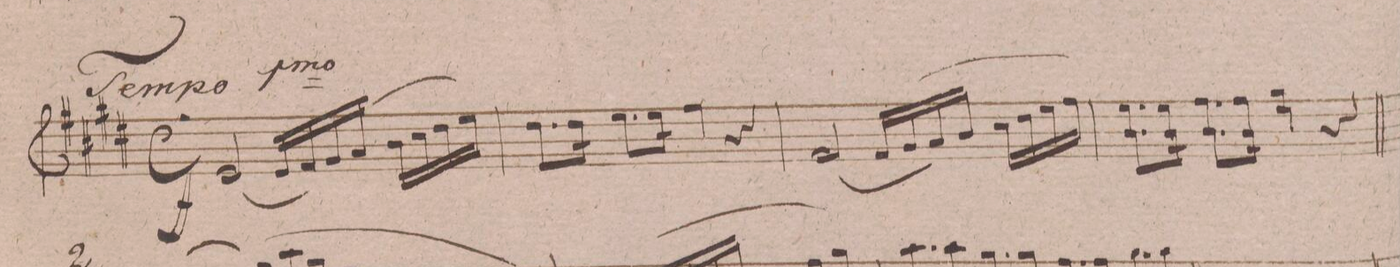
**kern	**dynam
*I"Violino 1mo	*
*clefG2	*
*k[f#c#g#d#]	*
*met(c)	*
*M4/4	*
[2e/	ff
16e/LL]	.
16f#/	.
16g#/	.
16a/JJ	.
(16b\LL	.
16cc#\	.
16dd#\	.
16ee\JJ)	.
=159	=159
8.dd#\L	.
16dd#\Jk	.
8.ee\L	.
16ee\Jk	.
4ff#\	.
4r	.
=160	=160
[2f#/	.
16f#/LL]	.
&(>16g#/	.
16a/	.
16b/JJ	.
16cc#\LL	.
16dd#\	.
16ee\	.
16ff#\JJ&)	.
=161	=161
8.ee\L 8.b\	.
16ee\Jk 16b\	.
8.ff#\L 8.b\	.
16ff#\Jk 16b\	.
4gg#\ 4ee\	.
4r	.
=162	=162
*-	*-
